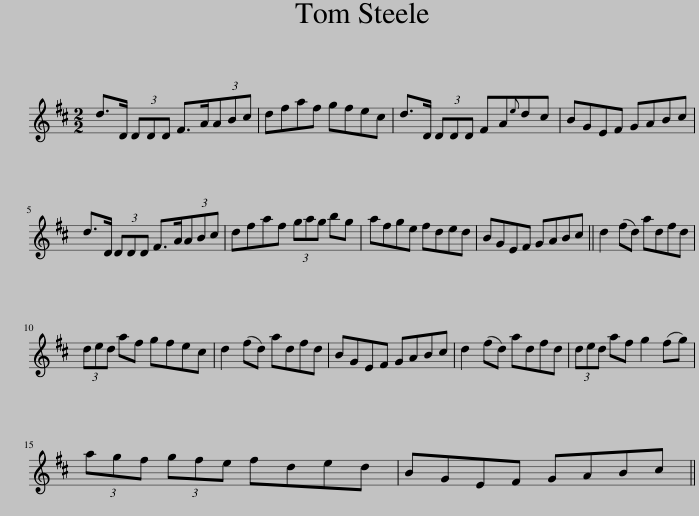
X:1
L:1/8
M:2/2
I:linebreak $
K:D
V:1 treble
V:1
 d>D (3DDD F>A(3ABc | dfaf gfec | d>D (3DDD FA{e}dc | BGEF GABc |$ d>D (3DDD F>A(3ABc | %5
 dfaf (3gag bg | afge fded | BGEF GABc || d2 (fd) adfd |$ (3ded af gfec | %10
 d2 (fd) adfd | BGEF GABc | d2 (fd) adfd | (3ded af g2 (fg) |$ (3agf (3gfe fded | %15
 BGEF GABc || %16
